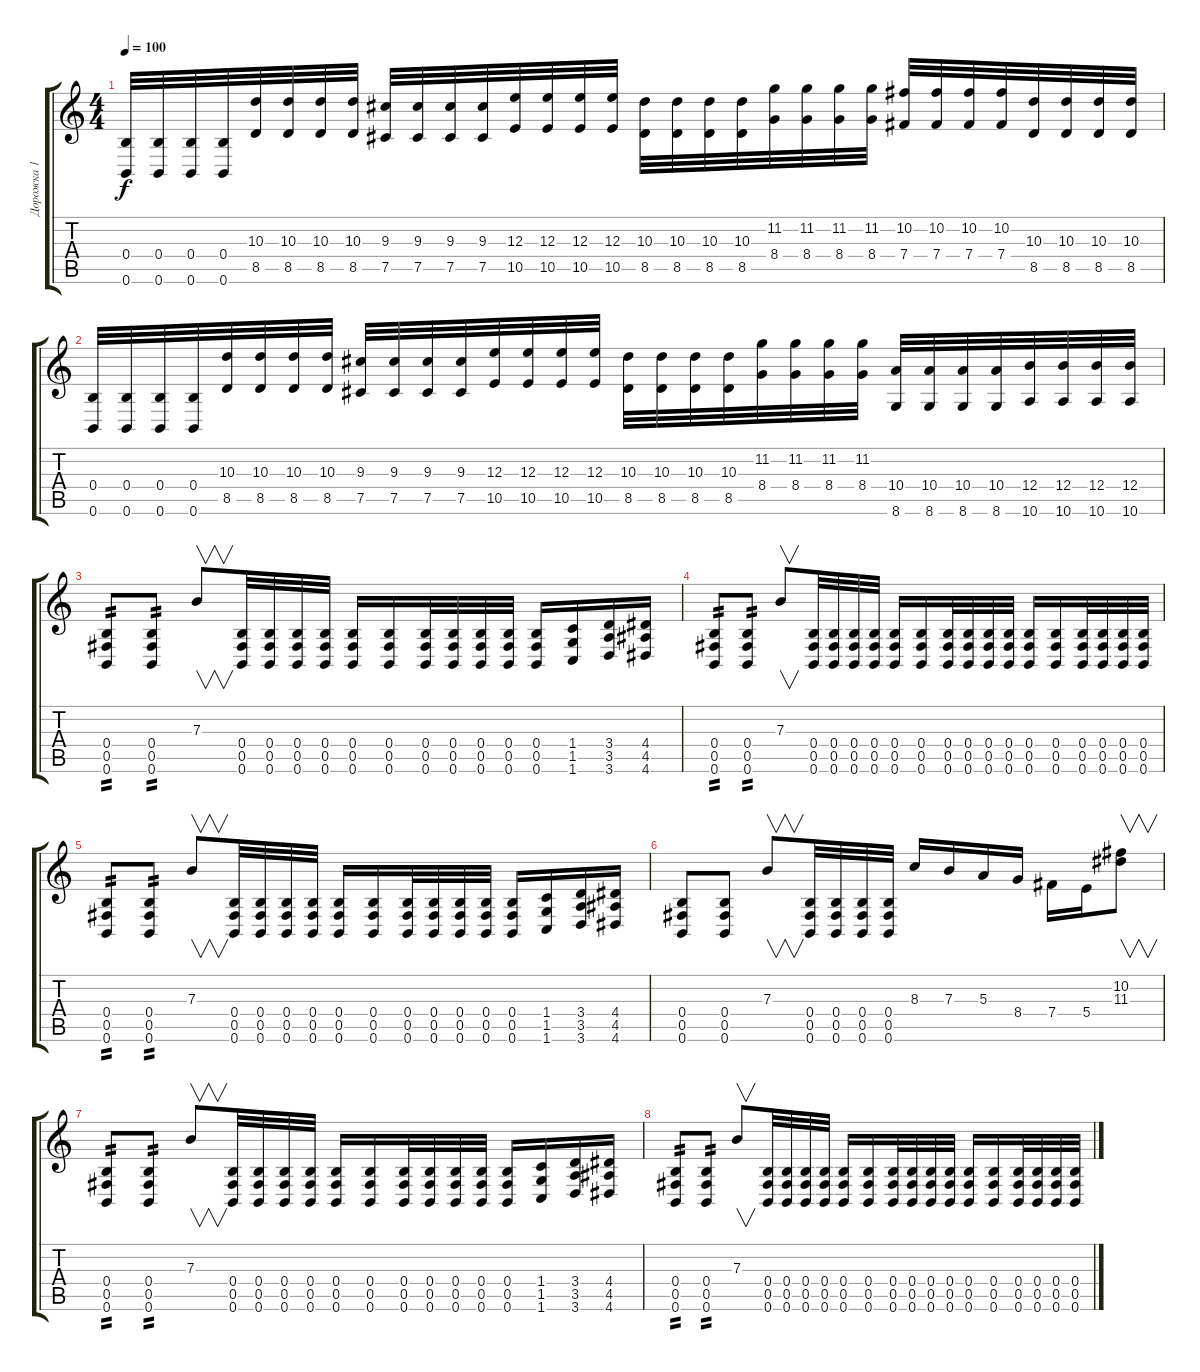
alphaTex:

\track ("Дорожка 1" "Дорожка 1") {instrument distortionguitar}
\staff {score tabs}
\tuning (Db4 Ab3 E3 B2 Gb2 B1) {hide}
\ts (4 4)
\tempo 100
\clef g2
\ks c
(0.4 0.6).32{dy f} (0.4 0.6).32 (0.4 0.6).32 (0.4 0.6).32 (10.3 8.5).32 (10.3 8.5).32 (10.3 8.5).32 (10.3 8.5).32 (9.3 7.5).32 (9.3 7.5).32 (9.3 7.5).32 (9.3 7.5).32 (12.3 10.5).32 (12.3 10.5).32 (12.3 10.5).32 (12.3 10.5).32 (10.3 8.5).32 (10.3 8.5).32 (10.3 8.5).32 (10.3 8.5).32 (11.2 8.4).32 (11.2 8.4).32 (11.2 8.4).32 (11.2 8.4).32 (10.2 7.4).32 (10.2 7.4).32 (10.2 7.4).32 (10.2 7.4).32 (10.3 8.5).32 (10.3 8.5).32 (10.3 8.5).32 (10.3 8.5).32 |
(0.4 0.6).32 (0.4 0.6).32 (0.4 0.6).32 (0.4 0.6).32 (10.3 8.5).32 (10.3 8.5).32 (10.3 8.5).32 (10.3 8.5).32 (9.3 7.5).32 (9.3 7.5).32 (9.3 7.5).32 (9.3 7.5).32 (12.3 10.5).32 (12.3 10.5).32 (12.3 10.5).32 (12.3 10.5).32 (10.3 8.5).32 (10.3 8.5).32 (10.3 8.5).32 (10.3 8.5).32 (11.2 8.4).32 (11.2 8.4).32 (11.2 8.4).32 (11.2 8.4).32 (10.4 8.6).32 (10.4 8.6).32 (10.4 8.6).32 (10.4 8.6).32 (12.4 10.6).32 (12.4 10.6).32 (12.4 10.6).32 (12.4 10.6).32 |
(0.4 0.5 0.6).8{tp 2 balance 4} (0.4 0.5 0.6).8{tp 2} 7.3.8{v} (0.4 0.5 0.6).32 (0.4 0.5 0.6).32 (0.4 0.5 0.6).32 (0.4 0.5 0.6).32 (0.4 0.5 0.6).16 (0.4 0.5 0.6).16 (0.4 0.5 0.6).32 (0.4 0.5 0.6).32 (0.4 0.5 0.6).32 (0.4 0.5 0.6).32 (0.4 0.5 0.6).16 (1.4 1.5 1.6).16 (3.4 3.5 3.6).16 (4.4 4.5 4.6).16 |
(0.4 0.5 0.6).8{tp 2} (0.4 0.5 0.6).8{tp 2} 7.3.8{v} (0.4 0.5 0.6).32 (0.4 0.5 0.6).32 (0.4 0.5 0.6).32 (0.4 0.5 0.6).32 (0.4 0.5 0.6).16 (0.4 0.5 0.6).16 (0.4 0.5 0.6).32 (0.4 0.5 0.6).32 (0.4 0.5 0.6).32 (0.4 0.5 0.6).32 (0.4 0.5 0.6).16 (0.4 0.5 0.6).16 (0.4 0.5 0.6).32 (0.4 0.5 0.6).32 (0.4 0.5 0.6).32 (0.4 0.5 0.6).32 |
(0.4 0.5 0.6).8{tp 2} (0.4 0.5 0.6).8{tp 2} 7.3.8{v} (0.4 0.5 0.6).32 (0.4 0.5 0.6).32 (0.4 0.5 0.6).32 (0.4 0.5 0.6).32 (0.4 0.5 0.6).16 (0.4 0.5 0.6).16 (0.4 0.5 0.6).32 (0.4 0.5 0.6).32 (0.4 0.5 0.6).32 (0.4 0.5 0.6).32 (0.4 0.5 0.6).16 (1.4 1.5 1.6).16 (3.4 3.5 3.6).16 (4.4 4.5 4.6).16 |
(0.4 0.5 0.6).8 (0.4 0.5 0.6).8 7.3.8{v} (0.4 0.5 0.6).32 (0.4 0.5 0.6).32 (0.4 0.5 0.6).32 (0.4 0.5 0.6).32 8.3.16 7.3.16 5.3.16 8.4.16 7.4.16 5.4.16 (10.2 11.3).8{v} |
(0.4 0.5 0.6).8{tp 2 balance 4} (0.4 0.5 0.6).8{tp 2} 7.3.8{v} (0.4 0.5 0.6).32 (0.4 0.5 0.6).32 (0.4 0.5 0.6).32 (0.4 0.5 0.6).32 (0.4 0.5 0.6).16 (0.4 0.5 0.6).16 (0.4 0.5 0.6).32 (0.4 0.5 0.6).32 (0.4 0.5 0.6).32 (0.4 0.5 0.6).32 (0.4 0.5 0.6).16 (1.4 1.5 1.6).16 (3.4 3.5 3.6).16 (4.4 4.5 4.6).16 |
(0.4 0.5 0.6).8{tp 2} (0.4 0.5 0.6).8{tp 2} 7.3.8{v} (0.4 0.5 0.6).32 (0.4 0.5 0.6).32 (0.4 0.5 0.6).32 (0.4 0.5 0.6).32 (0.4 0.5 0.6).16 (0.4 0.5 0.6).16 (0.4 0.5 0.6).32 (0.4 0.5 0.6).32 (0.4 0.5 0.6).32 (0.4 0.5 0.6).32 (0.4 0.5 0.6).16 (0.4 0.5 0.6).16 (0.4 0.5 0.6).32 (0.4 0.5 0.6).32 (0.4 0.5 0.6).32 (0.4 0.5 0.6).32
